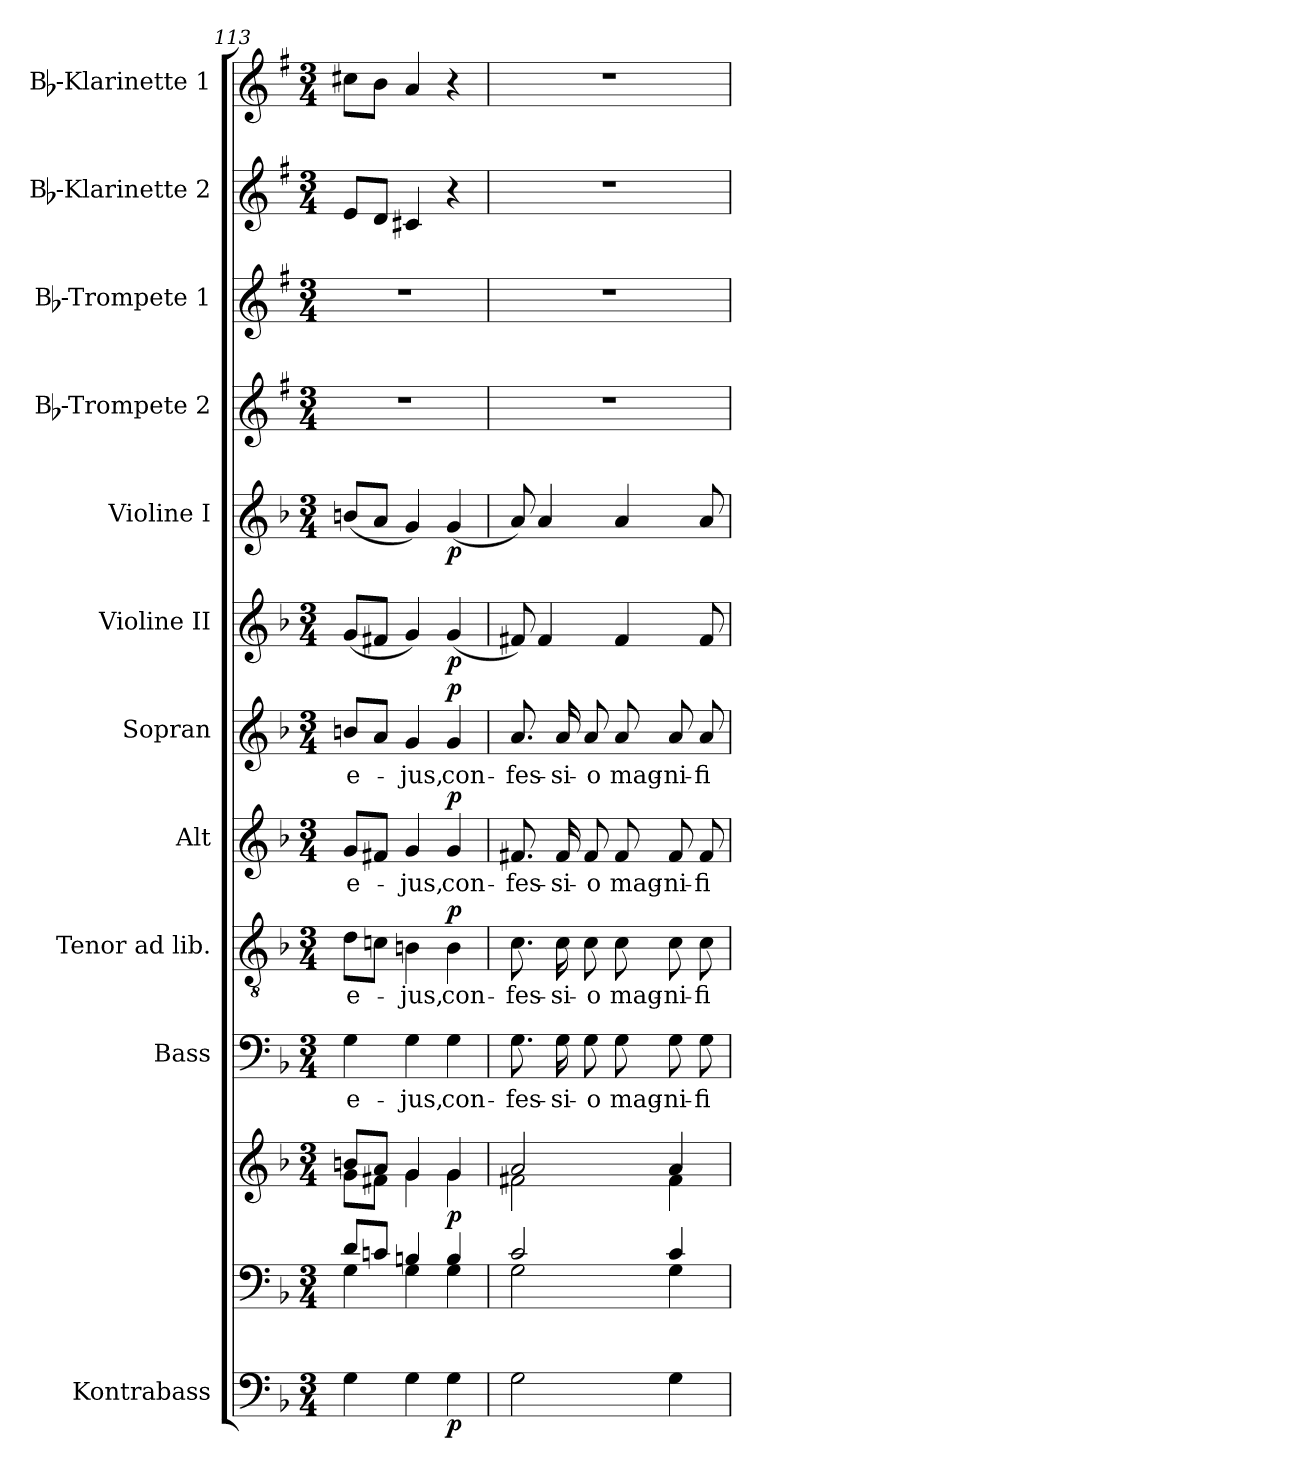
**kern	**dynam	**kern	**kern	**dynam	**kern	**text	**kern	**text	**dynam	**kern	**text	**dynam	**kern	**text	**dynam	**kern	**dynam	**kern	**dynam	**kern	**kern	**kern	**kern
*part12	*part12	*part11	*part11	*part11	*part10	*part10	*part9	*part9	*part9	*part8	*part8	*part8	*part7	*part7	*part7	*part6	*part6	*part5	*part5	*part4	*part3	*part2	*part1
*staff13	*staff13	*staff12	*staff11	*staff11/12	*staff10	*staff10	*staff9	*staff9	*staff9	*staff8	*staff8	*staff8	*staff7	*staff7	*staff7	*staff6	*staff6	*staff5	*staff5	*staff4	*staff3	*staff2	*staff1
*I"Kontrabass	*	*	*	*	*I"Bass	*	*I"Tenor ad lib.	*	*	*I"Alt	*	*	*I"Sopran	*	*	*I"Violine II	*	*I"Violine I	*	*I"Bb-Trompete 2	*I"Bb-Trompete 1	*I"Bb-Klarinette 2	*I"Bb-Klarinette 1
*I'Kb.	*	*	*	*	*I'B.	*	*I'T.	*	*	*I'A.	*	*	*I'S.	*	*	*I'Vl. II	*	*I'Vl. I	*	*I'Bb Trp. 2	*I'Bb Trp. 1	*I'Bb Kl. 2	*I'Bb Kl. 1
*clefF4	*	*clefF4	*clefG2	*	*clefF4	*	*clefGv2	*	*	*clefG2	*	*	*clefG2	*	*	*clefG2	*	*clefG2	*	*clefG2	*clefG2	*clefG2	*clefG2
*ITrd7c12	*	*	*	*	*	*	*	*	*	*	*	*	*	*	*	*	*	*	*	*ITrd1c2	*ITrd1c2	*ITrd1c2	*ITrd1c2
*k[b-]	*	*k[b-]	*k[b-]	*	*k[b-]	*	*k[b-]	*	*	*k[b-]	*	*	*k[b-]	*	*	*k[b-]	*	*k[b-]	*	*k[b-]	*k[b-]	*k[b-]	*k[b-]
*F:	*	*F:	*F:	*	*F:	*	*F:	*	*	*F:	*	*	*F:	*	*	*F:	*	*F:	*	*F:	*F:	*F:	*F:
*M3/4	*	*M3/4	*M3/4	*	*M3/4	*	*M3/4	*	*	*M3/4	*	*	*M3/4	*	*	*M3/4	*	*M3/4	*	*M3/4	*M3/4	*M3/4	*M3/4
=113	=113	=113	=113	=113	=113	=113	=113	=113	=113	=113	=113	=113	=113	=113	=113	=113	=113	=113	=113	=113	=113	=113	=113
*	*	*^	*^	*	*	*	*	*	*	*	*	*	*	*	*	*	*	*	*	*	*	*	*
!	!	!	!	!	!	!	!	!LO:LY:b	!	!LO:LY:b	!	!	!LO:LY:b	!	!	!LO:LY:b	!	!	!	!	!	!	!	!	!
4GG\	.	8d/L	4G\	8bn/L	8g\L	.	4G\	e-	8d\L	e-	.	8g/L	e-	.	8bn/L	e-	.	(<8g/L	.	(<8bn/L	.	2.r	2.r	8d/L	8bn\L
.	.	8cn/J	.	8a/J	8f#X\J	.	.	.	8cn\J	.	.	8f#X/J	.	.	8a/J	.	.	8f#X/J	.	8a/J	.	.	.	8c/J	8a\J
!	!	!	!	!	!	!	!	!LO:LY:b	!	!LO:LY:b	!	!	!LO:LY:b	!	!	!LO:LY:b	!	!	!	!	!	!	!	!	!
4GG\	.	4Bn/	4G\	4g/	4g\	.	4G\	-jus,	4Bn\	-jus,	.	4g/	-jus,	.	4g/	-jus,	.	4g/)	.	4g/)	.	.	.	4Bn/	4g/
!	!LO:DY:b	!	!	!	!	!LO:DY:b	!	!LO:LY:b	!	!LO:LY:b	!LO:DY:a	!	!LO:LY:b	!LO:DY:a	!	!LO:LY:b	!LO:DY:a	!	!LO:DY:b	!	!LO:DY:b	!	!	!	!
4GG\	p	4B/	4G\	4g/	4g\	p	4G\	con-	4B\	con-	p	4g/	con-	p	4g/	con-	p	(<4g/	p	(<4g/	p	.	.	4r	4r
=114	=114	=114	=114	=114	=114	=114	=114	=114	=114	=114	=114	=114	=114	=114	=114	=114	=114	=114	=114	=114	=114	=114	=114	=114	=114
!	!	!	!	!	!	!	!	!LO:LY:b	!	!LO:LY:b	!	!	!LO:LY:b	!	!	!LO:LY:b	!	!	!	!	!	!	!	!	!
2GG\	.	2c/	2G\	2a/	2f#X\	.	8.G\	-fes-	8.c\	-fes-	.	8.f#X/	-fes-	.	8.a/	-fes-	.	8f#X/)	.	8a/)	.	2.r	2.r	2.r	2.r
.	.	.	.	.	.	.	.	.	.	.	.	.	.	.	.	.	.	4f#/	.	4a/	.	.	.	.	.
!	!	!	!	!	!	!	!	!LO:LY:b	!	!LO:LY:b	!	!	!LO:LY:b	!	!	!LO:LY:b	!	!	!	!	!	!	!	!	!
.	.	.	.	.	.	.	16G\	-si-	16c\	-si-	.	16f#/	-si-	.	16a/	-si-	.	.	.	.	.	.	.	.	.
!	!	!	!	!	!	!	!	!LO:LY:b	!	!LO:LY:b	!	!	!LO:LY:b	!	!	!LO:LY:b	!	!	!	!	!	!	!	!	!
.	.	.	.	.	.	.	8G\	-o	8c\	-o	.	8f#/	-o	.	8a/	-o	.	.	.	.	.	.	.	.	.
!	!	!	!	!	!	!	!	!LO:LY:b	!	!LO:LY:b	!	!	!LO:LY:b	!	!	!LO:LY:b	!	!	!	!	!	!	!	!	!
.	.	.	.	.	.	.	8G\	mag-	8c\	mag-	.	8f#/	mag-	.	8a/	mag-	.	4f#/	.	4a/	.	.	.	.	.
!	!	!	!	!	!	!	!	!LO:LY:b	!	!LO:LY:b	!	!	!LO:LY:b	!	!	!LO:LY:b	!	!	!	!	!	!	!	!	!
4GG\	.	4c/	4G\	4a/	4f#\	.	8G\	-ni-	8c\	-ni-	.	8f#/	-ni-	.	8a/	-ni-	.	.	.	.	.	.	.	.	.
!	!	!	!	!	!	!	!	!LO:LY:b	!	!LO:LY:b	!	!	!LO:LY:b	!	!	!LO:LY:b	!	!	!	!	!	!	!	!	!
.	.	.	.	.	.	.	8G\	-fi-	8c\	-fi-	.	8f#/	-fi-	.	8a/	-fi-	.	8f#/	.	8a/	.	.	.	.	.
*	*	*v	*v	*	*	*	*	*	*	*	*	*	*	*	*	*	*	*	*	*	*	*	*	*	*
*	*	*	*v	*v	*	*	*	*	*	*	*	*	*	*	*	*	*	*	*	*	*	*	*	*
=	=	=	=	=	=	=	=	=	=	=	=	=	=	=	=	=	=	=	=	=	=	=	=
*-	*-	*-	*-	*-	*-	*-	*-	*-	*-	*-	*-	*-	*-	*-	*-	*-	*-	*-	*-	*-	*-	*-	*-
